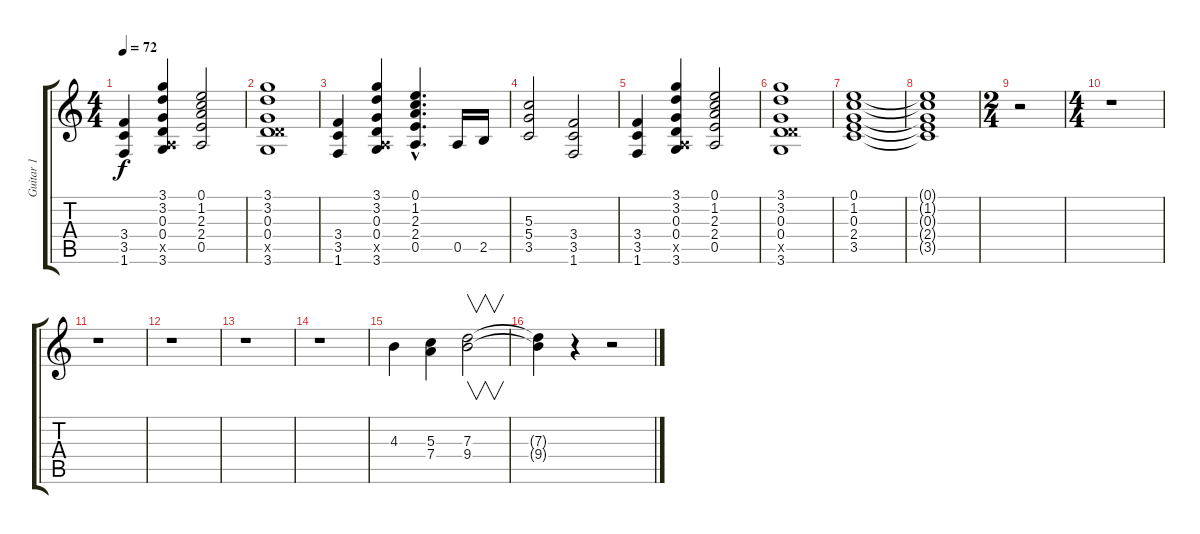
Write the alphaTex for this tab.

\track ("Guitar 1" "Guitar 1") {instrument overdrivenguitar}
\staff {score tabs}
\tuning (E4 B3 G3 D3 A2 E2) {hide}
\ts (4 4)
\tempo 72
\clef g2
\ks c
(3.4 3.5 1.6).4{dy f} (3.1 3.2 0.3 0.4 0.5{x} 3.6).4 (0.1 1.2 2.3 2.4 0.5).2 |
(3.1 3.2 0.3 0.4 5.5{x} 3.6).1 |
(3.4 3.5 1.6).4 (3.1 3.2 0.3 0.4 0.5{x} 3.6).4 (0.1{hac} 1.2{hac} 2.3{hac} 2.4{hac} 0.5{hac}).4{d} 0.5.16 2.5.16 |
(5.3 5.4 3.5).2 (3.4 3.5 1.6).2 |
(3.4 3.5 1.6).4 (3.1 3.2 0.3 0.4 0.5{x} 3.6).4 (0.1 1.2 2.3 2.4 0.5).2 |
(3.1 3.2 0.3 0.4 5.5{x} 3.6).1 |
(0.1 1.2 0.3 2.4 3.5).1 |
(0.1{t} 1.2{t} 0.3{t} 2.4{t} 3.5{t}).1 |
\ts (2 4)
r.2 |
\ts (4 4)
r.1 |
r.1 |
r.1 |
r.1 |
r.1 |
4.3.4 (5.3 7.4).4 (7.3 9.4).2{v} |
(7.3{t} 9.4{t}).4 r.4 r.2
